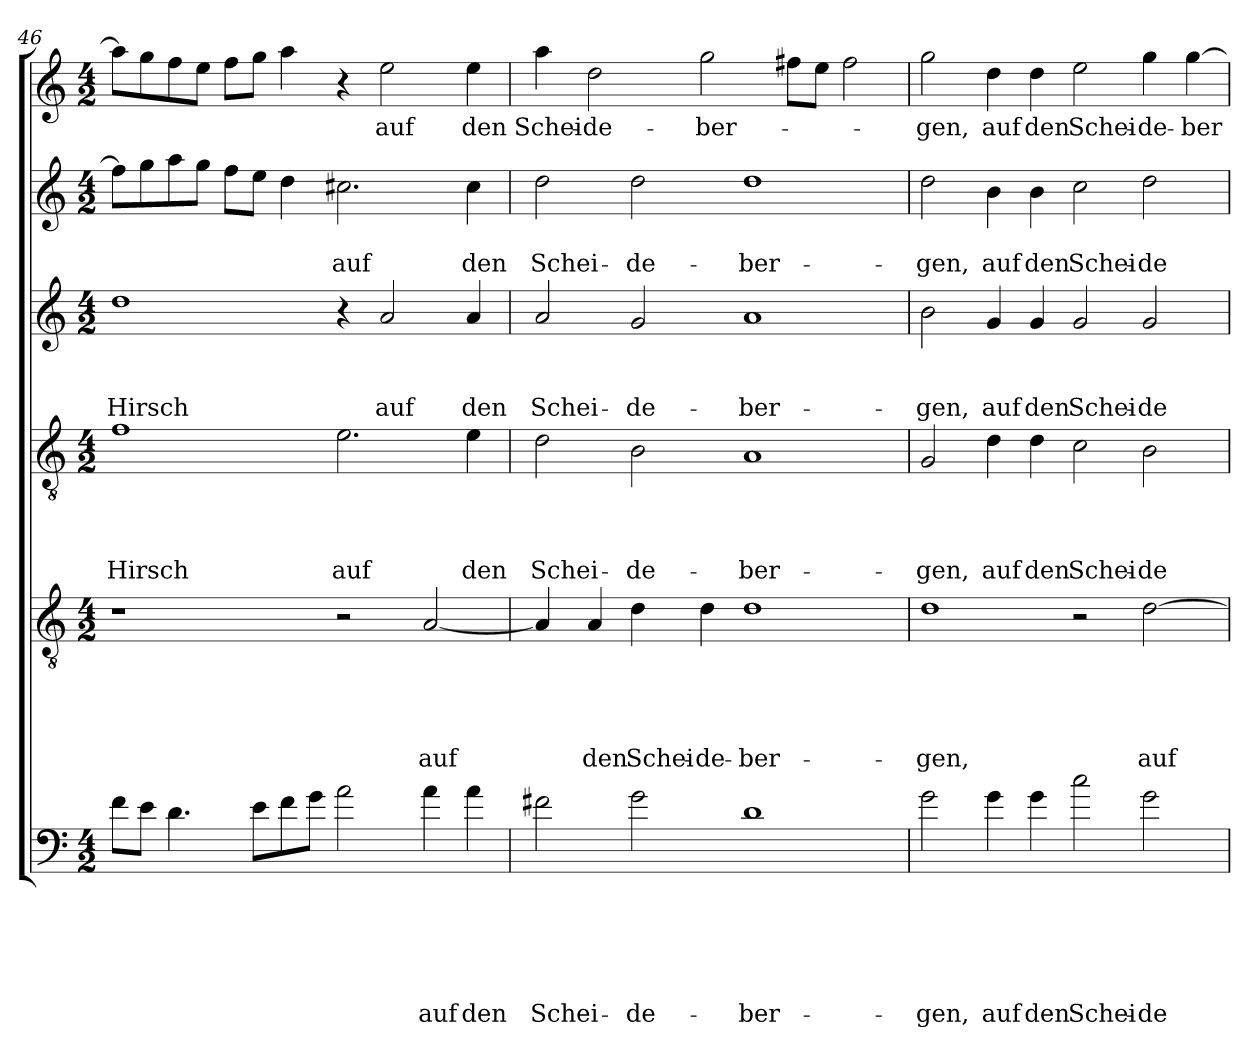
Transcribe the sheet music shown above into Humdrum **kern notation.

**kern	**text	**text	**text	**text	**text	**text	**kern	**text	**text	**text	**text	**text	**kern	**text	**text	**text	**text	**kern	**text	**text	**text	**kern	**text	**text	**kern	**text
*part6	*part6	*part6	*part6	*part6	*part6	*part6	*part5	*part5	*part5	*part5	*part5	*part5	*part4	*part4	*part4	*part4	*part4	*part3	*part3	*part3	*part3	*part2	*part2	*part2	*part1	*part1
*staff6	*staff6	*staff6	*staff6	*staff6	*staff6	*staff6	*staff5	*staff5	*staff5	*staff5	*staff5	*staff5	*staff4	*staff4	*staff4	*staff4	*staff4	*staff3	*staff3	*staff3	*staff3	*staff2	*staff2	*staff2	*staff1	*staff1
!!LO:LB:g=z
*clefF4	*	*	*	*	*	*	*clefGv2	*	*	*	*	*	*clefGv2	*	*	*	*	*clefG2	*	*	*	*clefG2	*	*	*clefG2	*
*ITrd8c14	*	*	*	*	*	*	*	*	*	*	*	*	*	*	*	*	*	*	*	*	*	*	*	*	*	*
*k[]	*	*	*	*	*	*	*k[]	*	*	*	*	*	*k[]	*	*	*	*	*k[]	*	*	*	*k[]	*	*	*k[]	*
*C:	*	*	*	*	*	*	*C:	*	*	*	*	*	*C:	*	*	*	*	*C:	*	*	*	*C:	*	*	*C:	*
*M4/2	*	*	*	*	*	*	*M4/2	*	*	*	*	*	*M4/2	*	*	*	*	*M4/2	*	*	*	*M4/2	*	*	*M4/2	*
=46	=46	=46	=46	=46	=46	=46	=46	=46	=46	=46	=46	=46	=46	=46	=46	=46	=46	=46	=46	=46	=46	=46	=46	=46	=46	=46
!	!	!	!	!	!	!	!	!	!	!	!	!	!	!	!	!	!LO:LY:b	!	!	!	!LO:LY:b	!	!	!	!	!
8F\L	.	.	.	.	.	.	1r	.	.	.	.	.	1f	.	.	.	Hirsch	1dd	.	.	Hirsch	8ff\L]	.	.	8aa\L]	.
8E\J	.	.	.	.	.	.	.	.	.	.	.	.	.	.	.	.	.	.	.	.	.	8gg\	.	.	8gg\	.
4.D\	.	.	.	.	.	.	.	.	.	.	.	.	.	.	.	.	.	.	.	.	.	8aa\	.	.	8ff\	.
.	.	.	.	.	.	.	.	.	.	.	.	.	.	.	.	.	.	.	.	.	.	8gg\J	.	.	8ee\J	.
.	.	.	.	.	.	.	.	.	.	.	.	.	.	.	.	.	.	.	.	.	.	8ff\L	.	.	8ff\L	.
8E\L	.	.	.	.	.	.	.	.	.	.	.	.	.	.	.	.	.	.	.	.	.	8ee\J	.	.	8gg\J	.
8F\	.	.	.	.	.	.	.	.	.	.	.	.	.	.	.	.	.	.	.	.	.	4dd\	.	.	4aa\	.
8G\J	.	.	.	.	.	.	.	.	.	.	.	.	.	.	.	.	.	.	.	.	.	.	.	.	.	.
!	!	!	!	!	!	!	!	!	!	!	!	!	!	!	!	!	!LO:LY:b	!	!	!	!	!	!	!LO:LY:b	!	!
2A\	.	.	.	.	.	.	2r	.	.	.	.	.	2.e\	.	.	.	auf	4r	.	.	.	2.cc#X\	.	auf	4r	.
!	!	!	!	!	!	!	!	!	!	!	!	!	!	!	!	!	!	!	!	!	!LO:LY:b	!	!	!	!	!LO:LY:b
.	.	.	.	.	.	.	.	.	.	.	.	.	.	.	.	.	.	2a/	.	.	auf	.	.	.	2ee\	auf
!	!	!	!	!	!	!LO:LY:b	!	!	!	!	!	!LO:LY:b	!	!	!	!	!	!	!	!	!	!	!	!	!	!
4A\	.	.	.	.	.	auf	[2A/	.	.	.	.	auf	.	.	.	.	.	.	.	.	.	.	.	.	.	.
!	!	!	!	!	!	!LO:LY:b	!	!	!	!	!	!	!	!	!	!	!LO:LY:b	!	!	!	!LO:LY:b	!	!	!LO:LY:b	!	!LO:LY:b
4A\	.	.	.	.	.	den	.	.	.	.	.	.	4e\	.	.	.	den	4a/	.	.	den	4cc#\	.	den	4ee\	den
=47	=47	=47	=47	=47	=47	=47	=47	=47	=47	=47	=47	=47	=47	=47	=47	=47	=47	=47	=47	=47	=47	=47	=47	=47	=47	=47
!	!	!	!	!	!	!LO:LY:b	!	!	!	!	!	!	!	!	!	!	!LO:LY:b	!	!	!	!LO:LY:b	!	!	!LO:LY:b	!	!LO:LY:b
2F#X\	.	.	.	.	.	Schei-	4A/]	.	.	.	.	.	2d\	.	.	.	Schei-	2a/	.	.	Schei-	2dd\	.	Schei-	4aa\	Schei-
!	!	!	!	!	!	!	!	!	!	!	!	!LO:LY:b	!	!	!	!	!	!	!	!	!	!	!	!	!	!LO:LY:b
.	.	.	.	.	.	.	4A/	.	.	.	.	den	.	.	.	.	.	.	.	.	.	.	.	.	2dd\	-de-
!	!	!	!	!	!	!LO:LY:b	!	!	!	!	!	!LO:LY:b	!	!	!	!	!LO:LY:b	!	!	!	!LO:LY:b	!	!	!LO:LY:b	!	!
2G\	.	.	.	.	.	-de-	4d\	.	.	.	.	Schei-	2B\	.	.	.	-de-	2g/	.	.	-de-	2dd\	.	-de-	.	.
!	!	!	!	!	!	!	!	!	!	!	!	!LO:LY:b	!	!	!	!	!	!	!	!	!	!	!	!	!	!LO:LY:b
.	.	.	.	.	.	.	4d\	.	.	.	.	-de-	.	.	.	.	.	.	.	.	.	.	.	.	2gg\	-ber-
!	!	!	!	!	!	!LO:LY:b	!	!	!	!	!	!LO:LY:b	!	!	!	!	!LO:LY:b	!	!	!	!LO:LY:b	!	!	!LO:LY:b	!	!
1D	.	.	.	.	.	-ber-	1d	.	.	.	.	-ber-	1A	.	.	.	-ber-	1a	.	.	-ber-	1dd	.	-ber-	.	.
.	.	.	.	.	.	.	.	.	.	.	.	.	.	.	.	.	.	.	.	.	.	.	.	.	8ff#X\L	.
.	.	.	.	.	.	.	.	.	.	.	.	.	.	.	.	.	.	.	.	.	.	.	.	.	8ee\J	.
.	.	.	.	.	.	.	.	.	.	.	.	.	.	.	.	.	.	.	.	.	.	.	.	.	2ff#\	.
=48	=48	=48	=48	=48	=48	=48	=48	=48	=48	=48	=48	=48	=48	=48	=48	=48	=48	=48	=48	=48	=48	=48	=48	=48	=48	=48
!	!	!	!	!	!	!LO:LY:b	!	!	!	!	!	!LO:LY:b	!	!	!	!	!LO:LY:b	!	!	!	!LO:LY:b	!	!	!LO:LY:b	!	!LO:LY:b
2G\	.	.	.	.	.	-gen,	1d	.	.	.	.	-gen,	2G/	.	.	.	-gen,	2b\	.	.	-gen,	2dd\	.	-gen,	2gg\	-gen,
!	!	!	!	!	!	!LO:LY:b	!	!	!	!	!	!	!	!	!	!	!LO:LY:b	!	!	!	!LO:LY:b	!	!	!LO:LY:b	!	!LO:LY:b
4G\	.	.	.	.	.	auf	.	.	.	.	.	.	4d\	.	.	.	auf	4g/	.	.	auf	4b\	.	auf	4dd\	auf
!	!	!	!	!	!	!LO:LY:b	!	!	!	!	!	!	!	!	!	!	!LO:LY:b	!	!	!	!LO:LY:b	!	!	!LO:LY:b	!	!LO:LY:b
4G\	.	.	.	.	.	den	.	.	.	.	.	.	4d\	.	.	.	den	4g/	.	.	den	4b\	.	den	4dd\	den
!	!	!	!	!	!	!LO:LY:b	!	!	!	!	!	!	!	!	!	!	!LO:LY:b	!	!	!	!LO:LY:b	!	!	!LO:LY:b	!	!LO:LY:b
2c\	.	.	.	.	.	Schei-	2r	.	.	.	.	.	2c\	.	.	.	Schei-	2g/	.	.	Schei-	2cc\	.	Schei-	2ee\	Schei-
!	!	!	!	!	!	!LO:LY:b	!	!	!	!	!	!LO:LY:b	!	!	!	!	!LO:LY:b	!	!	!	!LO:LY:b	!	!	!LO:LY:b	!	!LO:LY:b
2G\	.	.	.	.	.	-de-	[2d\	.	.	.	.	auf	2B\	.	.	.	-de-	2g/	.	.	-de-	2dd\	.	-de-	4gg\	-de-
!	!	!	!	!	!	!	!	!	!	!	!	!	!	!	!	!	!	!	!	!	!	!	!	!	!	!LO:LY:b
.	.	.	.	.	.	.	.	.	.	.	.	.	.	.	.	.	.	.	.	.	.	.	.	.	[4gg\	-ber-
=	=	=	=	=	=	=	=	=	=	=	=	=	=	=	=	=	=	=	=	=	=	=	=	=	=	=
*-	*-	*-	*-	*-	*-	*-	*-	*-	*-	*-	*-	*-	*-	*-	*-	*-	*-	*-	*-	*-	*-	*-	*-	*-	*-	*-
